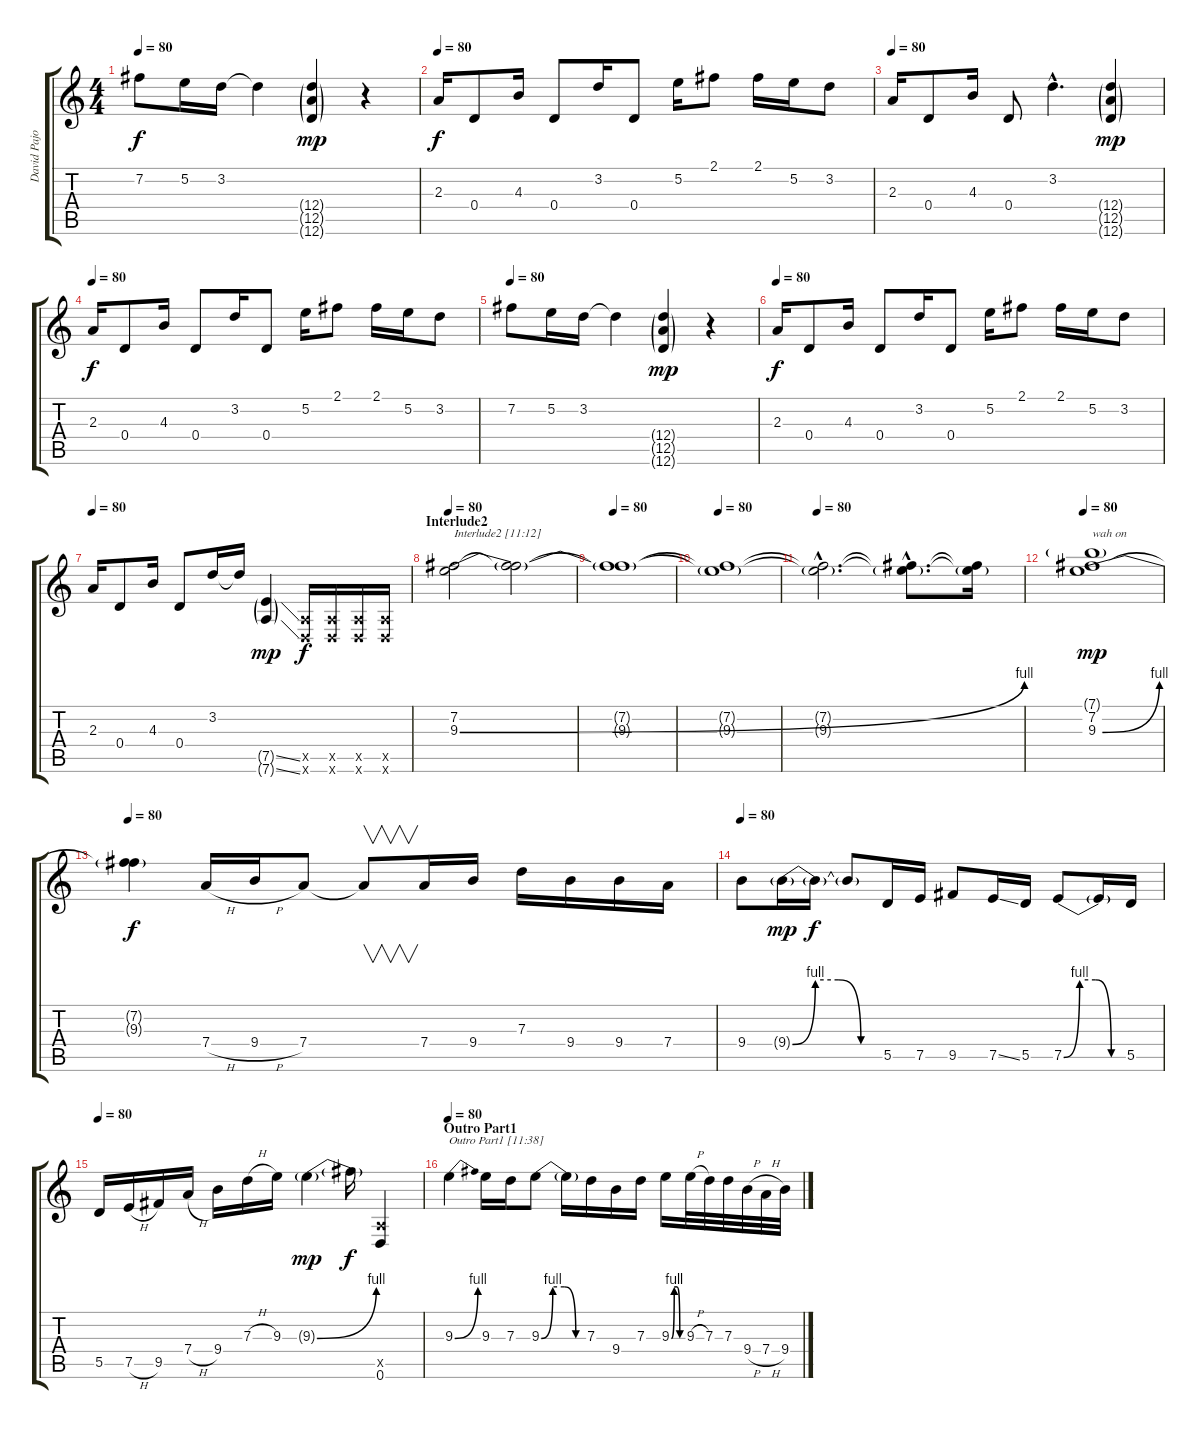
\track ("David Pajo" "David Pajo") {instrument electricguitarjazz}
\staff {score tabs}
\tuning (E4 B3 G3 D3 A2 D2) {hide}
\ts (4 4)
\tempo 80
\clef g2
\ks c
7.2.8{dy f instrument distortionguitar} 5.2.16 3.2.16 3.2{t}.4 (12.4{g} 12.5{g} 12.6{g}).4{dy mp} r.4 |
\tempo 80
2.3.16{dy f instrument distortionguitar} 0.4.8 4.3.16 0.4.8 3.2.16 0.4.8 5.2.16 2.1.8 2.1.16 5.2.16 3.2.8 |
\tempo 80
2.3.16{instrument distortionguitar} 0.4.8 4.3.16 0.4.8 3.2{hac}.4{d} (12.4{g} 12.5{g} 12.6{g}).4{dy mp} |
\tempo 80
2.3.16{dy f instrument distortionguitar} 0.4.8 4.3.16 0.4.8 3.2.16 0.4.8 5.2.16 2.1.8 2.1.16 5.2.16 3.2.8 |
\tempo 80
7.2.8{instrument distortionguitar} 5.2.16 3.2.16 3.2{t}.4 (12.4{g} 12.5{g} 12.6{g}).4{dy mp} r.4 |
\tempo 80
2.3.16{dy f instrument distortionguitar} 0.4.8 4.3.16 0.4.8 3.2.16 0.4.8 5.2.16 2.1.8 2.1.16 5.2.16 3.2.8 |
\tempo 80
2.3.16{instrument distortionguitar} 0.4.8 4.3.16 0.4.8 3.2.16 3.2{t}.16 (7.5{ss g} 7.6{ss g}).4{dy mp} (0.5{x} 0.6{x}).16{dy f} (0.5{x} 0.6{x}).16 (0.5{x} 0.6{x}).16 (0.5{x} 0.6{x}).16 |
\section ("" "Interlude2 ")
\tempo 80
(7.2 9.3{be (bend 0 0 60 4)}).2{txt "Interlude2 [11:12]" instrument distortionguitar} (7.2{t} 9.3{t}).2 |
\tempo 80
(7.2{t} 9.3{t}).1{instrument distortionguitar} |
\tempo 80
(7.2{t} 9.3{t}).1{instrument distortionguitar} |
\tempo 80
(7.2{hac t} 9.3{hac t}).2{d instrument distortionguitar} (7.2{hac t} 9.3{hac t}).8{d} (7.2{t} 9.3{t}).16 |
\tempo 80
(7.1{g} 7.2 9.3{be (bend 0 0 60 4)}).1{txt "wah on" dy mp instrument distortionguitar} |
\tempo 80
(7.2{t} 9.3{t}).4{dy f instrument distortionguitar} 7.4{h}.16 9.4{h}.16 7.4.8 7.4{t}.8{v} 7.4.16 9.4.16 7.3.16 9.4.16 9.4.16 7.4.16 |
\tempo 80
9.4.8{instrument distortionguitar} 9.4{be (custom 0 0 15 4 30 4 45 0 60 0) g}.16{dy mp} 9.4{t}.16{dy f} 9.4{t}.8 5.5.16 7.5.16 9.5.8 7.5{ss}.16 5.5.16 7.5{be (custom 0 0 15 4 30 4 45 0 60 0)}.8 7.5{t}.16 5.5.16 |
\tempo 80
5.5.16{instrument distortionguitar} 7.5{h}.16 9.5.16 7.4{h}.16 9.4.16 7.3{h}.16 9.3.16 9.3{be (bend 0 0 60 4) g}.4{dy mp} 9.3{t}.16{dy f} (0.5{x} 0.6).4 |
\section ("" "Outro Part1")
\tempo 80
9.3{be (bend 0 0 60 4)}.4{txt "Outro Part1 [11:38]" instrument distortionguitar} 9.3.16 7.3.16 9.3{be (custom 0 0 15 4 30 4 45 0 60 0)}.8 9.3{t}.16 7.3.16 9.4.16 7.3.16 9.3{be (custom 0 0 15 4 30 4 45 0 60 0)}.16 9.3{h}.32 7.3.32 7.3.32 9.4{h}.32 7.4{h}.32 9.4.32
